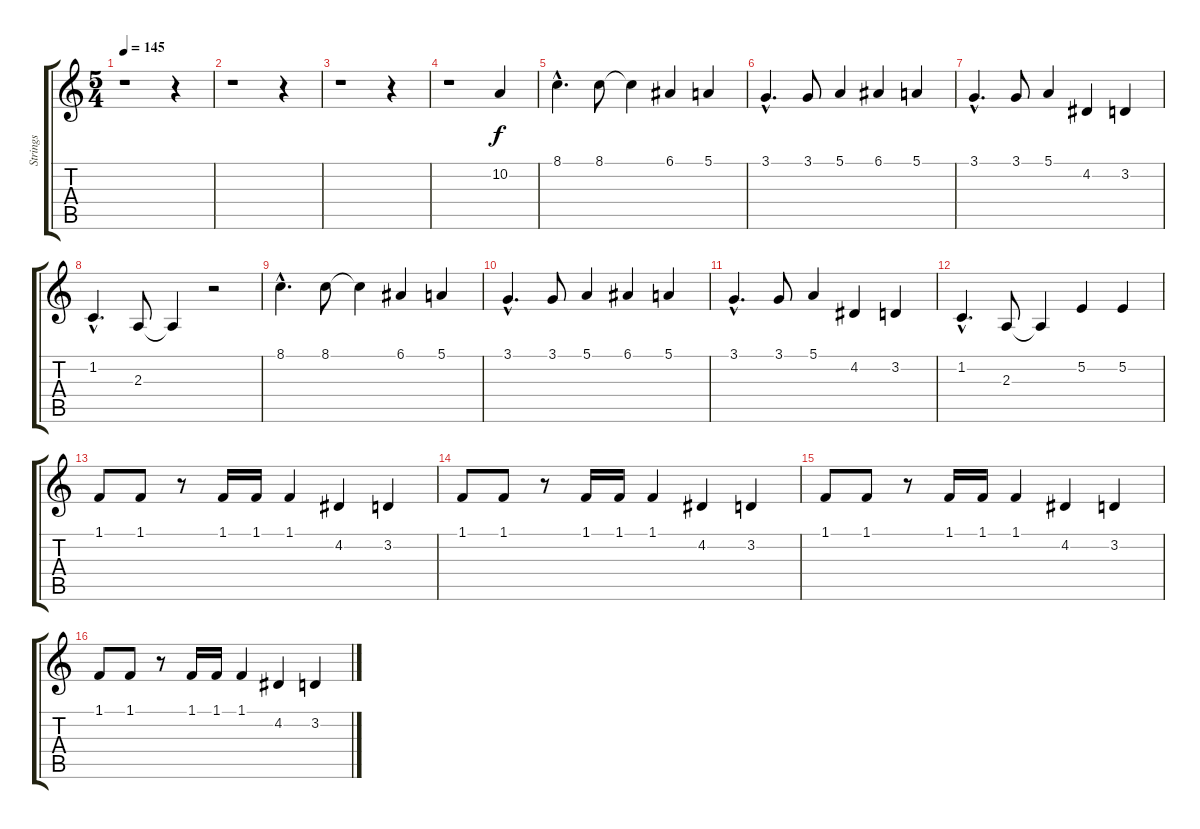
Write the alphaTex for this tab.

\track ("Strings" "Strings") {instrument violin}
\staff {score tabs}
\tuning (E4 B3 G3 D3 A2 E2) {hide}
\ts (5 4)
\tempo 145
\clef g2
\ks c
r.1{dy f} r.4 |
r.1 r.4 |
r.1 r.4 |
r.1 10.2.4 |
8.1{hac}.4{d} 8.1.8 8.1{t}.4 6.1.4 5.1.4 |
3.1{hac}.4{d} 3.1.8 5.1.4 6.1.4 5.1.4 |
3.1{hac}.4{d} 3.1.8 5.1.4 4.2.4 3.2.4 |
1.2{hac}.4{d} 2.3.8 2.3{t}.4 r.2 |
8.1{hac}.4{d} 8.1.8 8.1{t}.4 6.1.4 5.1.4 |
3.1{hac}.4{d} 3.1.8 5.1.4 6.1.4 5.1.4 |
3.1{hac}.4{d} 3.1.8 5.1.4 4.2.4 3.2.4 |
1.2{hac}.4{d} 2.3.8 2.3{t}.4 5.2.4 5.2.4 |
1.1.8 1.1.8 r.8 1.1.16 1.1.16 1.1.4 4.2.4 3.2.4 |
1.1.8 1.1.8 r.8 1.1.16 1.1.16 1.1.4 4.2.4 3.2.4 |
1.1.8 1.1.8 r.8 1.1.16 1.1.16 1.1.4 4.2.4 3.2.4 |
1.1.8 1.1.8 r.8 1.1.16 1.1.16 1.1.4 4.2.4 3.2.4
